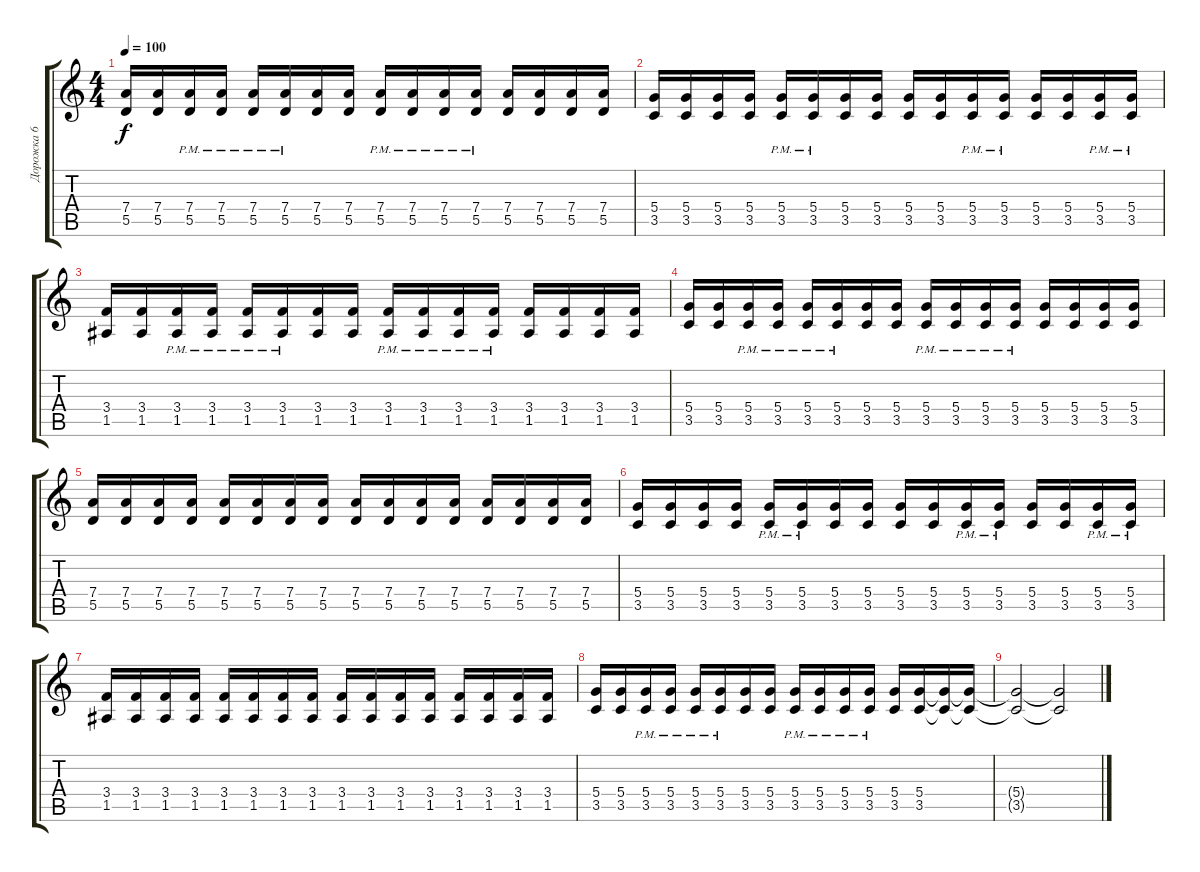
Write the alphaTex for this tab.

\track ("Дорожка 6" "Дорожка 6") {instrument distortionguitar}
\staff {score tabs}
\tuning (E4 B3 G3 D3 A2 E2) {hide}
\ts (4 4)
\tempo 100
\clef g2
\ks c
(7.4 5.5).16{dy f} (7.4 5.5).16 (7.4{pm} 5.5{pm}).16 (7.4{pm} 5.5{pm}).16 (7.4{pm} 5.5{pm}).16 (7.4{pm} 5.5{pm}).16 (7.4 5.5).16 (7.4 5.5).16 (7.4{pm} 5.5{pm}).16 (7.4{pm} 5.5{pm}).16 (7.4{pm} 5.5{pm}).16 (7.4{pm} 5.5{pm}).16 (7.4 5.5).16 (7.4 5.5).16 (7.4 5.5).16 (7.4 5.5).16 |
(5.4 3.5).16 (5.4 3.5).16 (5.4 3.5).16 (5.4 3.5).16 (5.4{pm} 3.5{pm}).16 (5.4{pm} 3.5{pm}).16 (5.4 3.5).16 (5.4 3.5).16 (5.4 3.5).16 (5.4 3.5).16 (5.4{pm} 3.5{pm}).16 (5.4{pm} 3.5{pm}).16 (5.4 3.5).16 (5.4 3.5).16 (5.4{pm} 3.5{pm}).16 (5.4{pm} 3.5{pm}).16 |
(3.4 1.5).16 (3.4 1.5).16 (3.4{pm} 1.5{pm}).16 (3.4{pm} 1.5{pm}).16 (3.4{pm} 1.5{pm}).16 (3.4{pm} 1.5{pm}).16 (3.4 1.5).16 (3.4 1.5).16 (3.4{pm} 1.5{pm}).16 (3.4{pm} 1.5{pm}).16 (3.4{pm} 1.5{pm}).16 (3.4{pm} 1.5{pm}).16 (3.4 1.5).16 (3.4 1.5).16 (3.4 1.5).16 (3.4 1.5).16 |
(5.4 3.5).16 (5.4 3.5).16 (5.4{pm} 3.5{pm}).16 (5.4{pm} 3.5{pm}).16 (5.4{pm} 3.5{pm}).16 (5.4{pm} 3.5{pm}).16 (5.4 3.5).16 (5.4 3.5).16 (5.4{pm} 3.5{pm}).16 (5.4{pm} 3.5{pm}).16 (5.4{pm} 3.5).16 (5.4{pm} 3.5{pm}).16 (5.4 3.5).16 (5.4 3.5).16 (5.4 3.5).16 (5.4 3.5).16 |
(7.4 5.5).16 (7.4 5.5).16 (7.4 5.5).16 (7.4 5.5).16 (7.4 5.5).16 (7.4 5.5).16 (7.4 5.5).16 (7.4 5.5).16 (7.4 5.5).16 (7.4 5.5).16 (7.4 5.5).16 (7.4 5.5).16 (7.4 5.5).16 (7.4 5.5).16 (7.4 5.5).16 (7.4 5.5).16 |
(5.4 3.5).16 (5.4 3.5).16 (5.4 3.5).16 (5.4 3.5).16 (5.4{pm} 3.5{pm}).16 (5.4{pm} 3.5{pm}).16 (5.4 3.5).16 (5.4 3.5).16 (5.4 3.5).16 (5.4 3.5).16 (5.4{pm} 3.5{pm}).16 (5.4{pm} 3.5{pm}).16 (5.4 3.5).16 (5.4 3.5).16 (5.4{pm} 3.5{pm}).16 (5.4{pm} 3.5{pm}).16 |
(3.4 1.5).16 (3.4 1.5).16 (3.4 1.5).16 (3.4 1.5).16 (3.4 1.5).16 (3.4 1.5).16 (3.4 1.5).16 (3.4 1.5).16 (3.4 1.5).16 (3.4 1.5).16 (3.4 1.5).16 (3.4 1.5).16 (3.4 1.5).16 (3.4 1.5).16 (3.4 1.5).16 (3.4 1.5).16 |
(5.4 3.5).16 (5.4 3.5).16 (5.4{pm} 3.5{pm}).16 (5.4{pm} 3.5{pm}).16 (5.4{pm} 3.5{pm}).16 (5.4{pm} 3.5{pm}).16 (5.4 3.5).16 (5.4 3.5).16 (5.4{pm} 3.5{pm}).16 (5.4{pm} 3.5{pm}).16 (5.4{pm} 3.5).16 (5.4{pm} 3.5{pm}).16 (5.4 3.5).16 (5.4 3.5).16 (5.4{t} 3.5{t}).16 (5.4{t} 3.5{t}).16 |
(5.4{t} 3.5{t}).2{volume 10} (5.4{t} 3.5{t}).2{volume 2}
